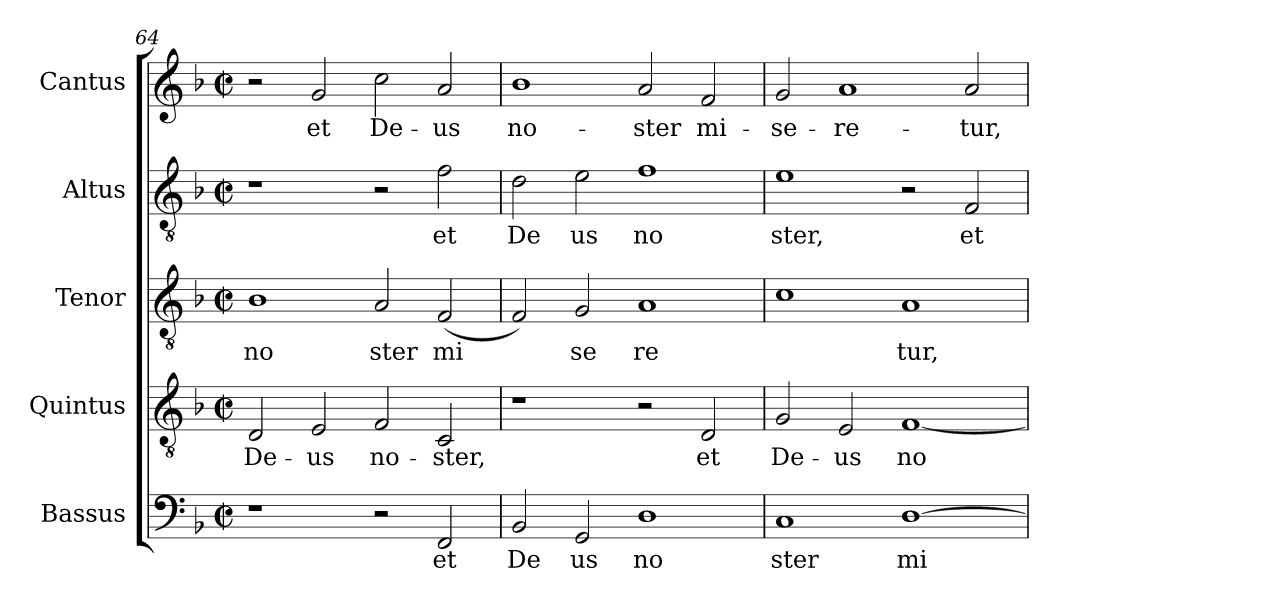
**kern	**text	**kern	**text	**kern	**text	**kern	**text	**kern	**text
*part5	*part5	*part4	*part4	*part3	*part3	*part2	*part2	*part1	*part1
*staff5	*staff5	*staff4	*staff4	*staff3	*staff3	*staff2	*staff2	*staff1	*staff1
*I"Bassus	*	*I"Quintus	*	*I"Tenor	*	*I"Altus	*	*I"Cantus	*
*clefF4	*	*clefGv2	*	*clefGv2	*	*clefGv2	*	*clefG2	*
*k[b-]	*	*k[b-]	*	*k[b-]	*	*k[b-]	*	*k[b-]	*
*F:	*	*F:	*	*F:	*	*F:	*	*F:	*
*M2/2	*	*M2/2	*	*M2/2	*	*M2/2	*	*M2/2	*
*met(c|)	*	*met(c|)	*	*met(c|)	*	*met(c|)	*	*met(c|)	*
=64	=64	=64	=64	=64	=64	=64	=64	=64	=64
!	!	!	!LO:LY:b:cj	!	!LO:LY:b:cj	!	!	!	!
1r	.	2D/	De-	1B-	no	1r	.	2r	.
!	!	!	!LO:LY:b:cj	!	!	!	!	!	!LO:LY:b:cj
.	.	2E/	-us	.	.	.	.	2g/	et
!	!	!	!LO:LY:b:cj	!	!LO:LY:b:cj	!	!	!	!LO:LY:b:cj
2r	.	2F/	no-	2A/	ster	2r	.	2cc\	De-
!	!LO:LY:b:cj	!	!LO:LY:b:cj	!	!LO:LY:b	!	!LO:LY:b:cj	!	!LO:LY:b:cj
2FF/	et	2C/	-ster,	(<2F/	mi	2f\	et	2a/	-us
=65	=65	=65	=65	=65	=65	=65	=65	=65	=65
!	!LO:LY:b:cj	!	!	!	!	!	!LO:LY:b:cj	!	!LO:LY:b:cj
2BB-/	De	1r	.	2F/)	.	2d\	De	1b-	no-
!	!LO:LY:b:cj	!	!	!	!LO:LY:b:cj	!	!LO:LY:b:cj	!	!
2GG/	us	.	.	2G/	se	2e\	us	.	.
!	!LO:LY:b:cj	!	!	!	!LO:LY:b:cj	!	!LO:LY:b:cj	!	!LO:LY:b:cj
1D	no	2r	.	1A	re	1f	no	2a/	-ster
!	!	!	!LO:LY:b:cj	!	!	!	!	!	!LO:LY:b:cj
.	.	2D/	et	.	.	.	.	2f/	mi-
=66	=66	=66	=66	=66	=66	=66	=66	=66	=66
!	!LO:LY:b:cj	!	!LO:LY:b:cj	!	!	!	!LO:LY:b:cj	!	!LO:LY:b:cj
1C	ster	2G/	De-	1c	.	1e	ster,	2g/	-se-
!	!	!	!LO:LY:b:cj	!	!	!	!	!	!LO:LY:b:cj
.	.	2E/	-us	.	.	.	.	1a	-re-
!	!LO:LY:b:cj	!	!LO:LY:b:cj	!	!LO:LY:b:cj	!	!	!	!
[>1D	mi	[<1F	no-	1A	tur,	2r	.	.	.
!	!	!	!	!	!	!	!LO:LY:b:cj	!	!LO:LY:b:cj
.	.	.	.	.	.	2F/	et	2a/	-tur,
=	=	=	=	=	=	=	=	=	=
*-	*-	*-	*-	*-	*-	*-	*-	*-	*-
